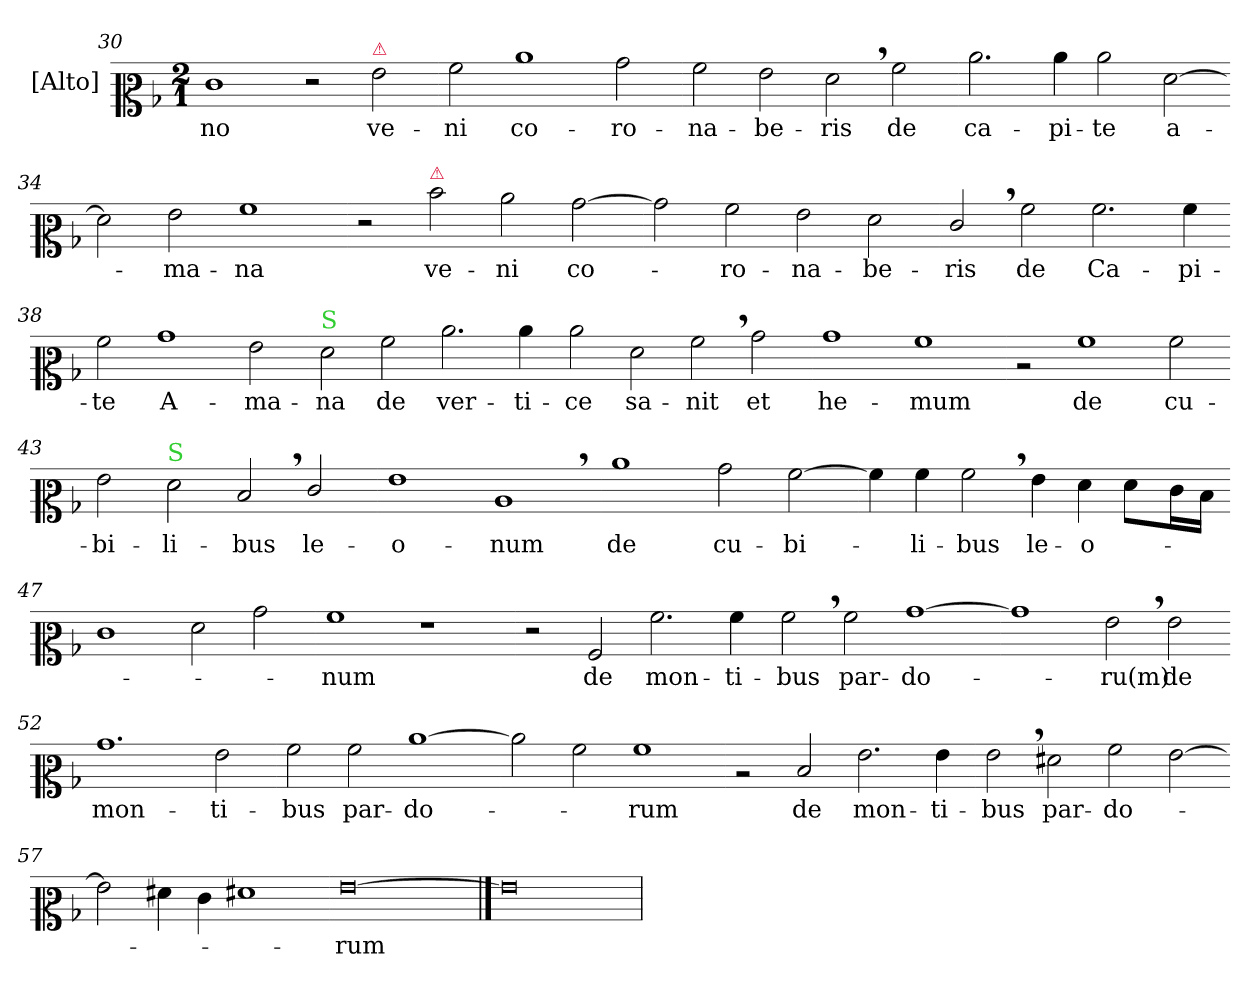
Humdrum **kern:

**kern	**text
*part1	*part1
*staff1	*staff1
*I"[Alto]	*
*I'A	*
*clefC2	*
*k[b-]	*
*M2/1	*
=30	=30
1e	-no
2r	.
!LO:TX:a:color=crimson:t=⚠	!
2g\	ve-
=31-	=31-
2a\	-ni
1cc	co-
2b-\	-ro-
=32-	=32-
2a\	-na-
2g\	-be-
2f,<\	-ris
2a\	de
=33-	=33-
2.cc\	ca-
4cc\	-pi-
2cc\	-te
[2f\	a-
=34-	=34-
2f\]	.
2g\	-ma-
1a	-na
=35-	=35-
2r	.
!LO:TX:a:color=crimson:t=⚠	!
2dd\	ve-
2cc\	-ni
[2b-\	co-
=36-	=36-
2b-\]	.
2a\	-ro-
2g\	-na-
2f\	-be-
=37-	=37-
2e,</	-ris
2a\	de
2.a\	Ca-
4a\	-pi-
=38-	=38-
2a\	-te
1b-	A-
2g\	-ma-
=39-	=39-
!LO:TX:a:color=limegreen:t=S	!
2f\	-na
2a\	de
2.cc\	ver-
4cc\	-ti-
=40-	=40-
2cc\	-ce
2f\	sa-
2a,<\	-nit
2b-\	et
=41-	=41-
1b-	he-
1a	-mum
=42-	=42-
2rc	.
1a	de
2a\	cu-
=43-	=43-
2g\	-bi-
!LO:TX:a:color=limegreen:t=S	!
2f\	-li-
2d,</	-bus
2e/	le-
=44-	=44-
1g	-o-
1c,<	-num
=45-	=45-
1cc	de
2b-\	cu-
[2a\	-bi-
=46-	=46-
4a\]	.
4a\	-li-
2a,<\	-bus
4g\	le-
4f\	-o-
!LO:N:vis=8	!
4f\L	.
!LO:N:vis=16	!
8e\L	.
!LO:N:vis=16	!
8d\JJ	.
=47-	=47-
1e	.
2f\	.
2b-\	.
=48-	=48-
1a	-num
1r	.
=49-	=49-
2r	.
2A/	de
2.a\	mon-
4a\	-ti-
=50-	=50-
2a,<\	-bus
2a\	par-
[1b-	-do-
=51-	=51-
1b-]	.
2g,<\	-ru(m)
2g\	de
=52-	=52-
1.b-	mon-
2g\	-ti-
=53-	=53-
2a\	-bus
2a\	par-
[1cc	-do-
=54-	=54-
2cc]	.
2a\	.
1a	-rum
=55-	=55-
2rc	.
2d/	de
2.g\	mon-
4g\	-ti-
=56-	=56-
2g,<\	-bus
2f#X\	par-
2a\	-do-
[2g\	.
=57-	=57-
2g\]	.
4f#X\	.
4e\	.
1f#X	.
=58-	=58-
[0g	-rum
==59	==59
0g]	.
=	=
*-	*-
